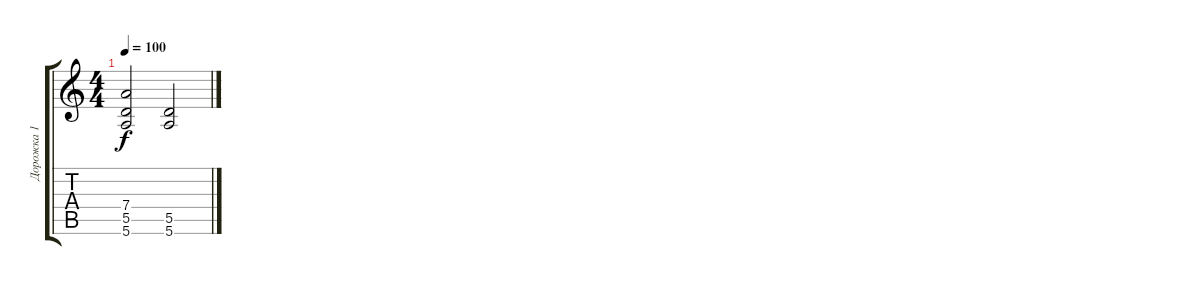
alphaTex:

\track ("Дорожка 1" "Дорожка 1") {instrument overdrivenguitar}
\staff {score tabs}
\tuning (E4 B3 G3 D3 A2 E2) {hide}
\ts (4 4)
\tempo 100
\clef g2
\ks c
(7.4 5.5 5.6).2{dy f} (5.5 5.6).2
